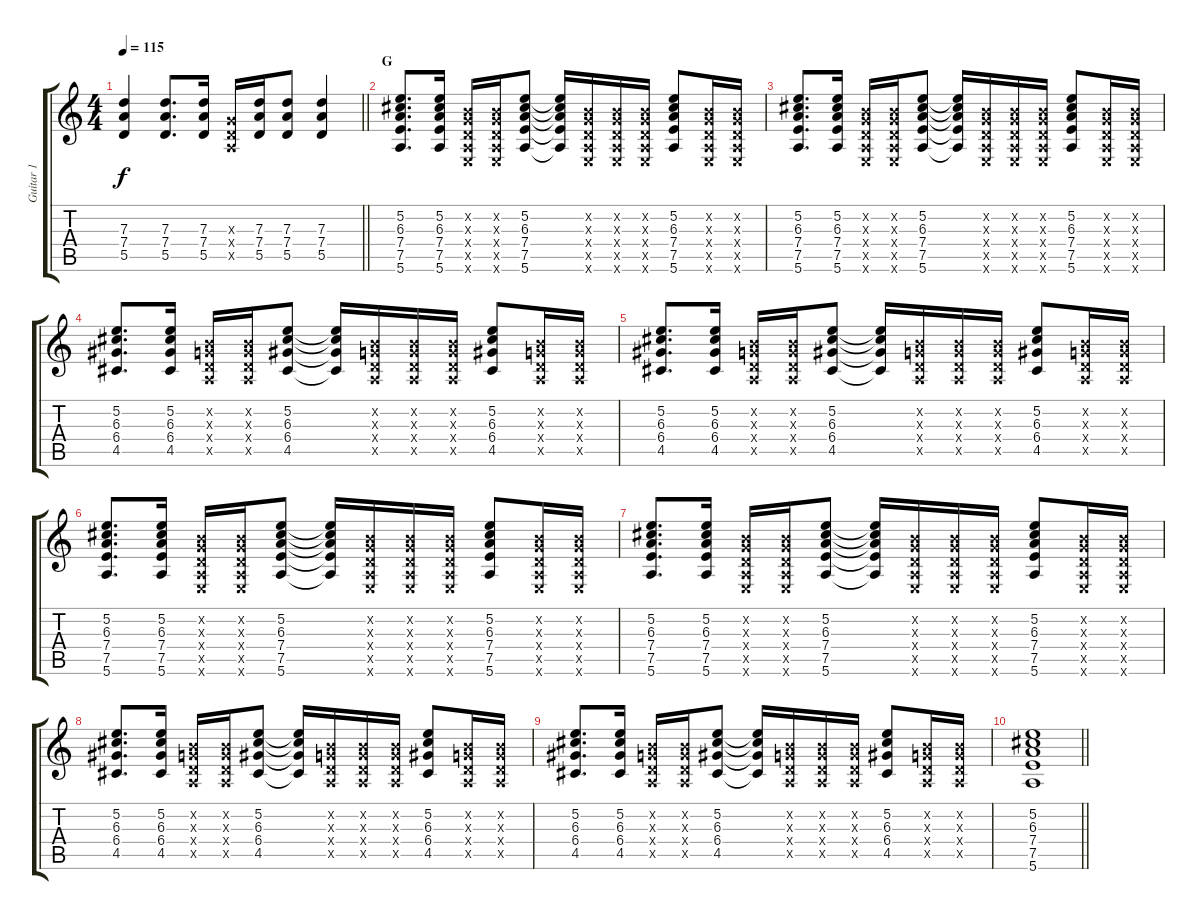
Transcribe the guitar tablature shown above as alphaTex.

\track ("Guitar 1" "Guitar 1") {instrument distortionguitar}
\staff {score tabs}
\tuning (E4 B3 G3 D3 A2 E2) {hide}
\ts (4 4)
\tempo 115
\clef g2
\barLineRight lightlight
\ks c
(7.3 7.4 5.5).4{dy f} (7.3 7.4 5.5).8{d} (7.3 7.4 5.5).16 (0.3{x} 0.4{x} 0.5{x}).16 (7.3 7.4 5.5).16 (7.3 7.4 5.5).8 (7.3 7.4 5.5).4 |
\section ("" "G")
(5.2 6.3 7.4 7.5 5.6).8{d} (5.2 6.3 7.4 7.5 5.6).16 (0.2{x} 0.3{x} 0.4{x} 0.5{x} 0.6{x}).16 (0.2{x} 0.3{x} 0.4{x} 0.5{x} 0.6{x}).16 (5.2 6.3 7.4 7.5 5.6).8 (5.2{t} 6.3{t} 7.4{t} 7.5{t} 5.6{t}).16 (0.2{x} 0.3{x} 0.4{x} 0.5{x} 0.6{x}).16 (0.2{x} 0.3{x} 0.4{x} 0.5{x} 0.6{x}).16 (0.2{x} 0.3{x} 0.4{x} 0.5{x} 0.6{x}).16 (5.2 6.3 7.4 7.5 5.6).8 (0.2{x} 0.3{x} 0.4{x} 0.5{x} 0.6{x}).16 (0.2{x} 0.3{x} 0.4{x} 0.5{x} 0.6{x}).16 |
(5.2 6.3 7.4 7.5 5.6).8{d} (5.2 6.3 7.4 7.5 5.6).16 (0.2{x} 0.3{x} 0.4{x} 0.5{x} 0.6{x}).16 (0.2{x} 0.3{x} 0.4{x} 0.5{x} 0.6{x}).16 (5.2 6.3 7.4 7.5 5.6).8 (5.2{t} 6.3{t} 7.4{t} 7.5{t} 5.6{t}).16 (0.2{x} 0.3{x} 0.4{x} 0.5{x} 0.6{x}).16 (0.2{x} 0.3{x} 0.4{x} 0.5{x} 0.6{x}).16 (0.2{x} 0.3{x} 0.4{x} 0.5{x} 0.6{x}).16 (5.2 6.3 7.4 7.5 5.6).8 (0.2{x} 0.3{x} 0.4{x} 0.5{x} 0.6{x}).16 (0.2{x} 0.3{x} 0.4{x} 0.5{x} 0.6{x}).16 |
(5.2 6.3 6.4 4.5).8{d} (5.2 6.3 6.4 4.5).16 (0.2{x} 0.3{x} 0.4{x} 0.5{x}).16 (0.2{x} 0.3{x} 0.4{x} 0.5{x}).16 (5.2 6.3 6.4 4.5).8 (5.2{t} 6.3{t} 6.4{t} 4.5{t}).16 (0.2{x} 0.3{x} 0.4{x} 0.5{x}).16 (0.2{x} 0.3{x} 0.4{x} 0.5{x}).16 (0.2{x} 0.3{x} 0.4{x} 0.5{x}).16 (5.2 6.3 6.4 4.5).8 (0.2{x} 0.3{x} 0.4{x} 0.5{x}).16 (0.2{x} 0.3{x} 0.4{x} 0.5{x}).16 |
(5.2 6.3 6.4 4.5).8{d} (5.2 6.3 6.4 4.5).16 (0.2{x} 0.3{x} 0.4{x} 0.5{x}).16 (0.2{x} 0.3{x} 0.4{x} 0.5{x}).16 (5.2 6.3 6.4 4.5).8 (5.2{t} 6.3{t} 6.4{t} 4.5{t}).16 (0.2{x} 0.3{x} 0.4{x} 0.5{x}).16 (0.2{x} 0.3{x} 0.4{x} 0.5{x}).16 (0.2{x} 0.3{x} 0.4{x} 0.5{x}).16 (5.2 6.3 6.4 4.5).8 (0.2{x} 0.3{x} 0.4{x} 0.5{x}).16 (0.2{x} 0.3{x} 0.4{x} 0.5{x}).16 |
(5.2 6.3 7.4 7.5 5.6).8{d} (5.2 6.3 7.4 7.5 5.6).16 (0.2{x} 0.3{x} 0.4{x} 0.5{x} 0.6{x}).16 (0.2{x} 0.3{x} 0.4{x} 0.5{x} 0.6{x}).16 (5.2 6.3 7.4 7.5 5.6).8 (5.2{t} 6.3{t} 7.4{t} 7.5{t} 5.6{t}).16 (0.2{x} 0.3{x} 0.4{x} 0.5{x} 0.6{x}).16 (0.2{x} 0.3{x} 0.4{x} 0.5{x} 0.6{x}).16 (0.2{x} 0.3{x} 0.4{x} 0.5{x} 0.6{x}).16 (5.2 6.3 7.4 7.5 5.6).8 (0.2{x} 0.3{x} 0.4{x} 0.5{x} 0.6{x}).16 (0.2{x} 0.3{x} 0.4{x} 0.5{x} 0.6{x}).16 |
(5.2 6.3 7.4 7.5 5.6).8{d} (5.2 6.3 7.4 7.5 5.6).16 (0.2{x} 0.3{x} 0.4{x} 0.5{x} 0.6{x}).16 (0.2{x} 0.3{x} 0.4{x} 0.5{x} 0.6{x}).16 (5.2 6.3 7.4 7.5 5.6).8 (5.2{t} 6.3{t} 7.4{t} 7.5{t} 5.6{t}).16 (0.2{x} 0.3{x} 0.4{x} 0.5{x} 0.6{x}).16 (0.2{x} 0.3{x} 0.4{x} 0.5{x} 0.6{x}).16 (0.2{x} 0.3{x} 0.4{x} 0.5{x} 0.6{x}).16 (5.2 6.3 7.4 7.5 5.6).8 (0.2{x} 0.3{x} 0.4{x} 0.5{x} 0.6{x}).16 (0.2{x} 0.3{x} 0.4{x} 0.5{x} 0.6{x}).16 |
(5.2 6.3 6.4 4.5).8{d} (5.2 6.3 6.4 4.5).16 (0.2{x} 0.3{x} 0.4{x} 0.5{x}).16 (0.2{x} 0.3{x} 0.4{x} 0.5{x}).16 (5.2 6.3 6.4 4.5).8 (5.2{t} 6.3{t} 6.4{t} 4.5{t}).16 (0.2{x} 0.3{x} 0.4{x} 0.5{x}).16 (0.2{x} 0.3{x} 0.4{x} 0.5{x}).16 (0.2{x} 0.3{x} 0.4{x} 0.5{x}).16 (5.2 6.3 6.4 4.5).8 (0.2{x} 0.3{x} 0.4{x} 0.5{x}).16 (0.2{x} 0.3{x} 0.4{x} 0.5{x}).16 |
(5.2 6.3 6.4 4.5).8{d} (5.2 6.3 6.4 4.5).16 (0.2{x} 0.3{x} 0.4{x} 0.5{x}).16 (0.2{x} 0.3{x} 0.4{x} 0.5{x}).16 (5.2 6.3 6.4 4.5).8 (5.2{t} 6.3{t} 6.4{t} 4.5{t}).16 (0.2{x} 0.3{x} 0.4{x} 0.5{x}).16 (0.2{x} 0.3{x} 0.4{x} 0.5{x}).16 (0.2{x} 0.3{x} 0.4{x} 0.5{x}).16 (5.2 6.3 6.4 4.5).8 (0.2{x} 0.3{x} 0.4{x} 0.5{x}).16 (0.2{x} 0.3{x} 0.4{x} 0.5{x}).16 |
\barLineRight lightlight
(5.2 6.3 7.4 7.5 5.6).1
